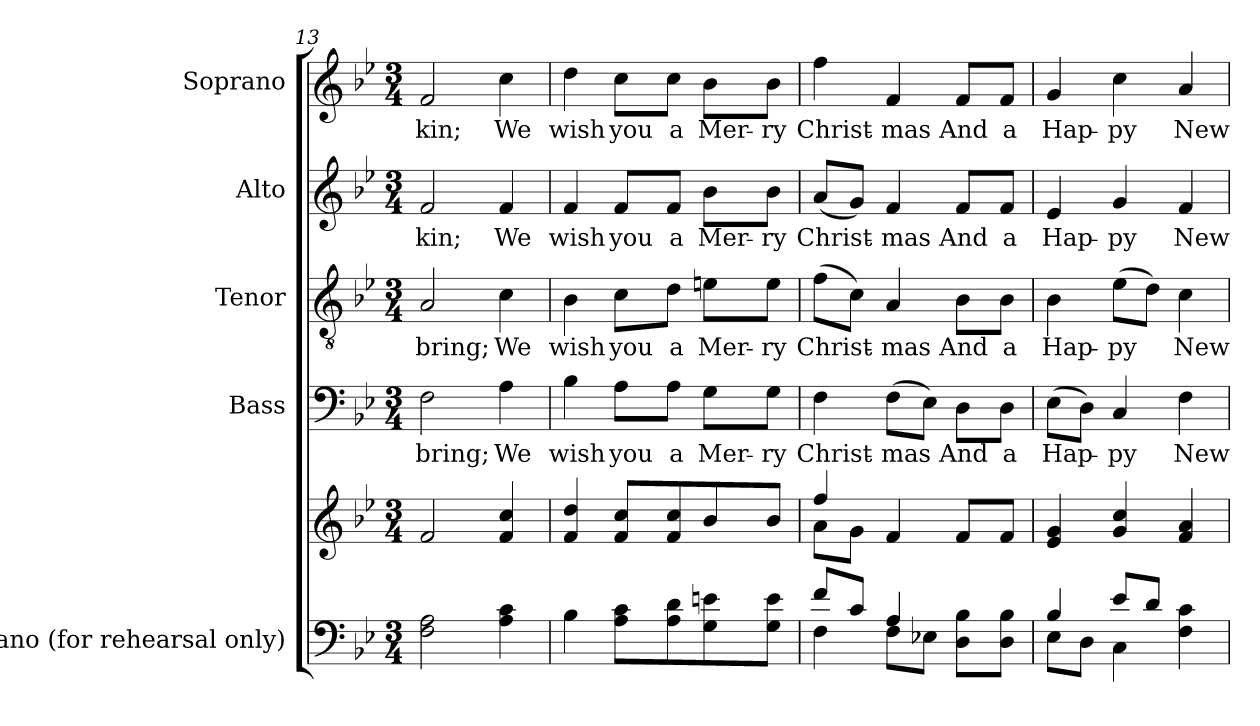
**kern	**kern	**kern	**text	**kern	**text	**kern	**text	**kern	**text
*part5	*part5	*part4	*part4	*part3	*part3	*part2	*part2	*part1	*part1
*staff6	*staff5	*staff4	*staff4	*staff3	*staff3	*staff2	*staff2	*staff1	*staff1
*I"Piano (for rehearsal  only)	*	*I"Bass	*	*I"Tenor	*	*I"Alto	*	*I"Soprano	*
*I'Pno.	*	*I'B.	*	*I'T.	*	*I'A.	*	*I'S.	*
*clefF4	*clefG2	*clefF4	*	*clefGv2	*	*clefG2	*	*clefG2	*
*	*	*	*	*ITrd7c12	*	*	*	*	*
*k[b-e-]	*k[b-e-]	*k[b-e-]	*	*k[b-e-]	*	*k[b-e-]	*	*k[b-e-]	*
*B-:	*B-:	*B-:	*	*B-:	*	*B-:	*	*B-:	*
*M3/4	*M3/4	*M3/4	*	*M3/4	*	*M3/4	*	*M3/4	*
=13	=13	=13	=13	=13	=13	=13	=13	=13	=13
!	!	!	!LO:LY:b:color=#000000	!	!	!	!	!	!
!	!	!	!	!	!LO:LY:b:color=#000000	!	!	!	!
!	!	!	!	!	!	!	!LO:LY:b:color=#000000	!	!
!	!	!	!	!	!	!	!	!	!LO:LY:b:color=#000000
2Fi\ 2Ai	2fi/	2Fi\	bring;	2AAi/	bring;	2fi/	kin;	2fi/	kin;
!	!	!	!LO:LY:b:color=#000000	!	!	!	!	!	!
!	!	!	!	!	!LO:LY:b:color=#000000	!	!	!	!
!	!	!	!	!	!	!	!LO:LY:b:color=#000000	!	!
!	!	!	!	!	!	!	!	!	!LO:LY:b:color=#000000
4Ai\ 4ci	4fi/ 4cci	4Ai\	We	4Ci\	We	4fi/	We	4cci\	We
=14	=14	=14	=14	=14	=14	=14	=14	=14	=14
!	!	!	!LO:LY:b:color=#000000	!	!	!	!	!	!
!	!	!	!	!	!LO:LY:b:color=#000000	!	!	!	!
!	!	!	!	!	!	!	!LO:LY:b:color=#000000	!	!
!	!	!	!	!	!	!	!	!	!LO:LY:b:color=#000000
4B-i\	4fi/ 4ddi	4B-i\	wish	4BB-i\	wish	4fi/	wish	4ddi\	wish
!	!	!	!LO:LY:b:color=#000000	!	!	!	!	!	!
!	!	!	!	!	!LO:LY:b:color=#000000	!	!	!	!
!	!	!	!	!	!	!	!LO:LY:b:color=#000000	!	!
!	!	!	!	!	!	!	!	!	!LO:LY:b:color=#000000
8Ai\ 8ciL	8fi/ 8cciL	8Ai\L	you	8Ci\L	you	8fi/L	you	8cci\L	you
!	!	!	!LO:LY:b:color=#000000	!	!	!	!	!	!
!	!	!	!	!	!LO:LY:b:color=#000000	!	!	!	!
!	!	!	!	!	!	!	!LO:LY:b:color=#000000	!	!
!	!	!	!	!	!	!	!	!	!LO:LY:b:color=#000000
8Ai\ 8di	8fi/ 8cci	8Ai\J	a	8Di\J	a	8fi/J	a	8cci\J	a
!	!	!	!LO:LY:b:color=#000000	!	!	!	!	!	!
!	!	!	!	!	!LO:LY:b:color=#000000	!	!	!	!
!	!	!	!	!	!	!	!LO:LY:b:color=#000000	!	!
!	!	!	!	!	!	!	!	!	!LO:LY:b:color=#000000
8Gi\ 8eni	8b-i/	8Gi\L	Mer-	8Eni\L	Mer-	8b-i\L	Mer-	8b-i\L	Mer-
!	!	!	!LO:LY:b:color=#000000	!	!	!	!	!	!
!	!	!	!	!	!LO:LY:b:color=#000000	!	!	!	!
!	!	!	!	!	!	!	!LO:LY:b:color=#000000	!	!
!	!	!	!	!	!	!	!	!	!LO:LY:b:color=#000000
8Gi\ 8eiJ	8b-i/J	8Gi\J	-ry	8Ei\J	-ry	8b-i\J	-ry	8b-i\J	-ry
=15	=15	=15	=15	=15	=15	=15	=15	=15	=15
*^	*^	*	*	*	*	*	*	*	*
!	!	!	!	!	!LO:LY:b:color=#000000	!	!	!	!	!	!
!	!	!	!	!	!	!	!LO:LY:b:color=#000000	!	!	!	!
!	!	!	!	!	!	!	!	!	!LO:LY:b:color=#000000	!	!
!	!	!	!	!	!	!	!	!	!	!	!LO:LY:b:color=#000000
8fi/L	4Fi\	4ffi/	8ai\L	4Fi\	Christ-	(8Fi\L	Christ-	(8ai/L	Christ-	4ffi\	Christ-
8ci/J	.	.	8gi\J	.	.	8Ci\J)	.	8gi/J)	.	.	.
!	!	!	!	!	!LO:LY:b:color=#000000	!	!	!	!	!	!
!	!	!	!	!	!	!	!LO:LY:b:color=#000000	!	!	!	!
!	!	!	!	!	!	!	!	!	!LO:LY:b:color=#000000	!	!
!	!	!	!	!	!	!	!	!	!	!	!LO:LY:b:color=#000000
4Ai/	8Fi\L	4fi/	2ryy	(8Fi\L	-mas	4AAi/	-mas	4fi/	-mas	4fi/	-mas
.	8E-Xi\J	.	.	8E-i\J)	.	.	.	.	.	.	.
!	!	!	!	!	!LO:LY:b:color=#000000	!	!	!	!	!	!
!	!	!	!	!	!	!	!LO:LY:b:color=#000000	!	!	!	!
!	!	!	!	!	!	!	!	!	!LO:LY:b:color=#000000	!	!
!	!	!	!	!	!	!	!	!	!	!	!LO:LY:b:color=#000000
4ryy	8Di\ 8B-iL	8fi/L	.	8Di\L	And	8BB-i\L	And	8fi/L	And	8fi/L	And
!	!	!	!	!	!LO:LY:b:color=#000000	!	!	!	!	!	!
!	!	!	!	!	!	!	!LO:LY:b:color=#000000	!	!	!	!
!	!	!	!	!	!	!	!	!	!LO:LY:b:color=#000000	!	!
!	!	!	!	!	!	!	!	!	!	!	!LO:LY:b:color=#000000
.	8Di\ 8B-iJ	8fi/J	.	8Di\J	a	8BB-i\J	a	8fi/J	a	8fi/J	a
*	*	*v	*v	*	*	*	*	*	*	*	*
=16	=16	=16	=16	=16	=16	=16	=16	=16	=16	=16
!	!	!	!	!LO:LY:b:color=#000000	!	!	!	!	!	!
!	!	!	!	!	!	!LO:LY:b:color=#000000	!	!	!	!
!	!	!	!	!	!	!	!	!LO:LY:b:color=#000000	!	!
!	!	!	!	!	!	!	!	!	!	!LO:LY:b:color=#000000
4B-i/	8E-i\L	4e-i/ 4gi	(8E-i\L	Hap-	4BB-i\	Hap-	4e-i/	Hap-	4gi/	Hap-
.	8Di\J	.	8Di\J)	.	.	.	.	.	.	.
!	!	!	!	!LO:LY:b:color=#000000	!	!	!	!	!	!
!	!	!	!	!	!	!LO:LY:b:color=#000000	!	!	!	!
!	!	!	!	!	!	!	!	!LO:LY:b:color=#000000	!	!
!	!	!	!	!	!	!	!	!	!	!LO:LY:b:color=#000000
8e-i/L	4Ci\	4gi/ 4cci	4Ci/	-py	(8E-i\L	-py	4gi/	-py	4cci\	-py
8di/J	.	.	.	.	8Di\J)	.	.	.	.	.
!	!	!	!	!LO:LY:b:color=#000000	!	!	!	!	!	!
!	!	!	!	!	!	!LO:LY:b:color=#000000	!	!	!	!
!	!	!	!	!	!	!	!	!LO:LY:b:color=#000000	!	!
!	!	!	!	!	!	!	!	!	!	!LO:LY:b:color=#000000
4ryy	4Fi\ 4ci	4fi/ 4ai	4Fi\	New	4Ci\	New	4fi/	New	4ai/	New
*v	*v	*	*	*	*	*	*	*	*	*
=	=	=	=	=	=	=	=	=	=
*-	*-	*-	*-	*-	*-	*-	*-	*-	*-
